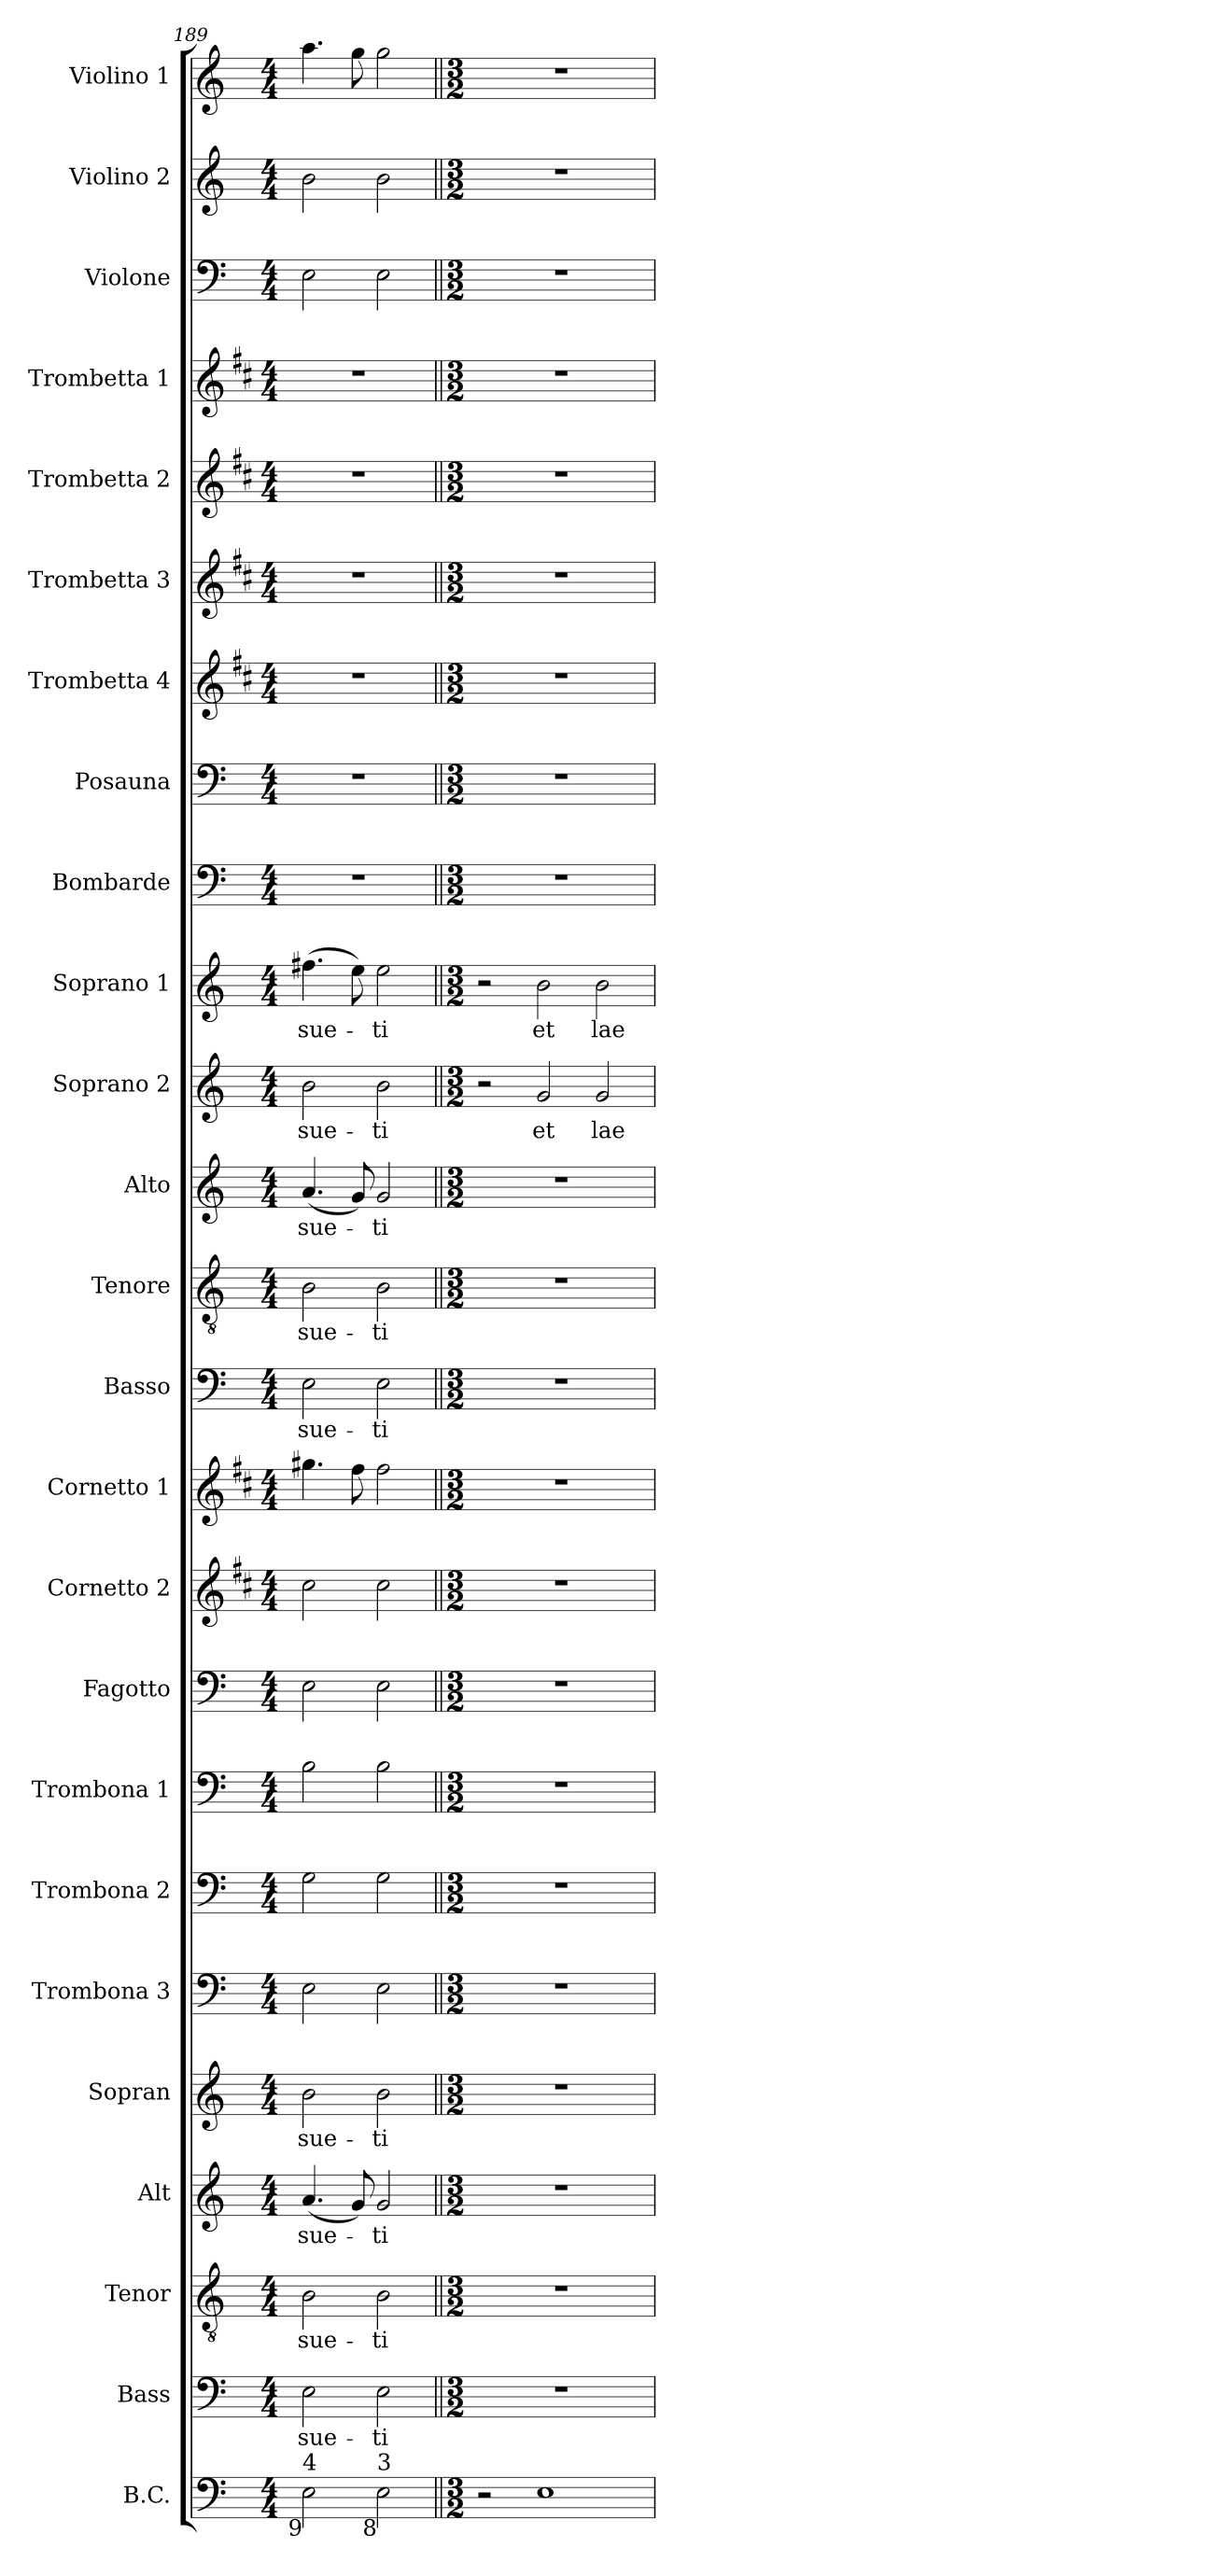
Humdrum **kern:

**kern	**kern	**text	**kern	**text	**kern	**text	**kern	**text	**kern	**kern	**kern	**kern	**kern	**kern	**kern	**text	**kern	**text	**kern	**text	**kern	**text	**kern	**text	**kern	**kern	**kern	**kern	**kern	**kern	**kern	**kern	**kern
*part25	*part24	*part24	*part23	*part23	*part22	*part22	*part21	*part21	*part20	*part19	*part18	*part17	*part16	*part15	*part14	*part14	*part13	*part13	*part12	*part12	*part11	*part11	*part10	*part10	*part9	*part8	*part7	*part6	*part5	*part4	*part3	*part2	*part1
*staff25	*staff24	*staff24	*staff23	*staff23	*staff22	*staff22	*staff21	*staff21	*staff20	*staff19	*staff18	*staff17	*staff16	*staff15	*staff14	*staff14	*staff13	*staff13	*staff12	*staff12	*staff11	*staff11	*staff10	*staff10	*staff9	*staff8	*staff7	*staff6	*staff5	*staff4	*staff3	*staff2	*staff1
*I"B.C.	*I"Bass	*	*I"Tenor	*	*I"Alt	*	*I"Sopran	*	*I"Trombona 3	*I"Trombona 2	*I"Trombona 1	*I"Fagotto	*I"Cornetto 2	*I"Cornetto 1	*I"Basso	*	*I"Tenore	*	*I"Alto	*	*I"Soprano 2	*	*I"Soprano 1	*	*I"Bombarde	*I"Posauna	*I"Trombetta 4	*I"Trombetta 3	*I"Trombetta 2	*I"Trombetta 1	*I"Violone	*I"Violino 2	*I"Violino 1
*I'B.C.	*I'B.	*	*I'T.	*	*I'A.	*	*I'S.	*	*I'Tbn. 2	*I'Tbn. 2	*I'Tbn. 1	*I'Fag.	*I'Cor. 2	*I'Cor. 1	*I'B.	*	*I'T.	*	*I'A.	*	*I'S.	*	*I'S.	*	*	*	*	*	*	*	*	*I'Vl. 2	*I'Vl. 1
*clefF4	*clefF4	*	*clefGv2	*	*clefG2	*	*clefG2	*	*clefF4	*clefF4	*clefF4	*clefF4	*clefG2	*clefG2	*clefF4	*	*clefGv2	*	*clefG2	*	*clefG2	*	*clefG2	*	*clefF4	*clefF4	*clefG2	*clefG2	*clefG2	*clefG2	*clefF4	*clefG2	*clefG2
*	*	*	*ITrd7c12	*	*	*	*	*	*	*	*	*	*ITrd1c2	*ITrd1c2	*	*	*ITrd7c12	*	*	*	*	*	*	*	*	*	*ITrd1c2	*ITrd1c2	*ITrd1c2	*ITrd1c2	*	*	*
*k[]	*k[]	*	*k[]	*	*k[]	*	*k[]	*	*k[]	*k[]	*k[]	*k[]	*k[]	*k[]	*k[]	*	*k[]	*	*k[]	*	*k[]	*	*k[]	*	*k[]	*k[]	*k[]	*k[]	*k[]	*k[]	*k[]	*k[]	*k[]
*C:	*C:	*	*C:	*	*C:	*	*C:	*	*C:	*C:	*C:	*C:	*C:	*C:	*C:	*	*C:	*	*C:	*	*C:	*	*C:	*	*C:	*C:	*C:	*C:	*C:	*C:	*C:	*C:	*C:
*M4/4	*M4/4	*	*M4/4	*	*M4/4	*	*M4/4	*	*M4/4	*M4/4	*M4/4	*M4/4	*M4/4	*M4/4	*M4/4	*	*M4/4	*	*M4/4	*	*M4/4	*	*M4/4	*	*M4/4	*M4/4	*M4/4	*M4/4	*M4/4	*M4/4	*M4/4	*M4/4	*M4/4
=189	=189	=189	=189	=189	=189	=189	=189	=189	=189	=189	=189	=189	=189	=189	=189	=189	=189	=189	=189	=189	=189	=189	=189	=189	=189	=189	=189	=189	=189	=189	=189	=189	=189
!	!	!LO:LY:b:color=#000000	!	!	!	!	!	!	!	!	!	!	!	!	!	!	!	!	!	!	!	!	!	!	!	!	!	!	!	!	!	!	!
!	!	!	!	!LO:LY:b:color=#000000	!	!	!	!	!	!	!	!	!	!	!	!	!	!	!	!	!	!	!	!	!	!	!	!	!	!	!	!	!
!	!	!	!	!	!	!LO:LY:b:color=#000000	!	!	!	!	!	!	!	!	!	!	!	!	!	!	!	!	!	!	!	!	!	!	!	!	!	!	!
!	!	!	!	!	!	!	!	!LO:LY:b:color=#000000	!	!	!	!	!	!	!	!	!	!	!	!	!	!	!	!	!	!	!	!	!	!	!	!	!
!	!	!	!	!	!	!	!	!	!	!	!	!	!	!	!	!LO:LY:b:color=#000000	!	!	!	!	!	!	!	!	!	!	!	!	!	!	!	!	!
!	!	!	!	!	!	!	!	!	!	!	!	!	!	!	!	!	!	!LO:LY:b:color=#000000	!	!	!	!	!	!	!	!	!	!	!	!	!	!	!
!	!	!	!	!	!	!	!	!	!	!	!	!	!	!	!	!	!	!	!	!LO:LY:b:color=#000000	!	!	!	!	!	!	!	!	!	!	!	!	!
!	!	!	!	!	!	!	!	!	!	!	!	!	!	!	!	!	!	!	!	!	!	!LO:LY:b:color=#000000	!	!	!	!	!	!	!	!	!	!	!
!LO:TX:b:rj:t=9	!	!	!	!	!	!	!	!	!	!	!	!	!	!	!	!	!	!	!	!	!	!	!	!	!	!	!	!	!	!	!	!	!
!LO:TX:t=4	!	!	!	!	!	!	!	!	!	!	!	!	!	!	!	!	!	!	!	!	!	!	!	!	!	!	!	!	!	!	!	!	!
!	!	!	!	!	!	!	!	!	!	!	!	!	!	!	!	!	!	!	!	!	!	!	!	!LO:LY:b:color=#000000	!	!	!	!	!	!	!	!	!
2Ei\	2Ei\	-sue-	2BBi\	-sue-	(4.ai/	-sue-	2bi\	-sue-	2Ei\	2Gi\	2Bi\	2Ei\	2bi\	4.ff#Xi\	2Ei\	-sue-	2BBi\	-sue-	(4.ai/	-sue-	2bi\	-sue-	(4.ff#Xi\	-sue-	1r	1r	1r	1r	1r	1r	2Ei\	2bi\	4.aai\
.	.	.	.	.	8gi/)	.	.	.	.	.	.	.	.	8eei\	.	.	.	.	8gi/)	.	.	.	8eei\)	.	.	.	.	.	.	.	.	.	8ggi\
!	!	!LO:LY:b:color=#000000	!	!	!	!	!	!	!	!	!	!	!	!	!	!	!	!	!	!	!	!	!	!	!	!	!	!	!	!	!	!	!
!	!	!	!	!LO:LY:b:color=#000000	!	!	!	!	!	!	!	!	!	!	!	!	!	!	!	!	!	!	!	!	!	!	!	!	!	!	!	!	!
!	!	!	!	!	!	!LO:LY:b:color=#000000	!	!	!	!	!	!	!	!	!	!	!	!	!	!	!	!	!	!	!	!	!	!	!	!	!	!	!
!	!	!	!	!	!	!	!	!LO:LY:b:color=#000000	!	!	!	!	!	!	!	!	!	!	!	!	!	!	!	!	!	!	!	!	!	!	!	!	!
!	!	!	!	!	!	!	!	!	!	!	!	!	!	!	!	!LO:LY:b:color=#000000	!	!	!	!	!	!	!	!	!	!	!	!	!	!	!	!	!
!	!	!	!	!	!	!	!	!	!	!	!	!	!	!	!	!	!	!LO:LY:b:color=#000000	!	!	!	!	!	!	!	!	!	!	!	!	!	!	!
!	!	!	!	!	!	!	!	!	!	!	!	!	!	!	!	!	!	!	!	!LO:LY:b:color=#000000	!	!	!	!	!	!	!	!	!	!	!	!	!
!	!	!	!	!	!	!	!	!	!	!	!	!	!	!	!	!	!	!	!	!	!	!LO:LY:b:color=#000000	!	!	!	!	!	!	!	!	!	!	!
!LO:TX:b:rj:t=8	!	!	!	!	!	!	!	!	!	!	!	!	!	!	!	!	!	!	!	!	!	!	!	!	!	!	!	!	!	!	!	!	!
!LO:TX:t=3	!	!	!	!	!	!	!	!	!	!	!	!	!	!	!	!	!	!	!	!	!	!	!	!	!	!	!	!	!	!	!	!	!
!	!	!	!	!	!	!	!	!	!	!	!	!	!	!	!	!	!	!	!	!	!	!	!	!LO:LY:b:color=#000000	!	!	!	!	!	!	!	!	!
2Ei\	2Ei\	-ti	2BBi\	-ti	2gi/	-ti	2bi\	-ti	2Ei\	2Gi\	2Bi\	2Ei\	2bi\	2eei\	2Ei\	-ti	2BBi\	-ti	2gi/	-ti	2bi\	-ti	2eei\	-ti	.	.	.	.	.	.	2Ei\	2bi\	2ggi\
=190||	=190||	=190||	=190||	=190||	=190||	=190||	=190||	=190||	=190||	=190||	=190||	=190||	=190||	=190||	=190||	=190||	=190||	=190||	=190||	=190||	=190||	=190||	=190||	=190||	=190||	=190||	=190||	=190||	=190||	=190||	=190||	=190||	=190||
*M3/2	*M3/2	*	*M3/2	*	*M3/2	*	*M3/2	*	*M3/2	*M3/2	*M3/2	*M3/2	*M3/2	*M3/2	*M3/2	*	*M3/2	*	*M3/2	*	*M3/2	*	*M3/2	*	*M3/2	*M3/2	*M3/2	*M3/2	*M3/2	*M3/2	*M3/2	*M3/2	*M3/2
*MM300	*	*	*	*	*	*	*	*	*	*	*	*	*	*	*	*	*	*	*	*	*	*	*	*	*	*	*	*	*	*	*	*	*MM300
!	!LO:N:vis=1	!	!LO:N:vis=1	!	!LO:N:vis=1	!	!LO:N:vis=1	!	!LO:N:vis=1	!LO:N:vis=1	!LO:N:vis=1	!LO:N:vis=1	!LO:N:vis=1	!LO:N:vis=1	!LO:N:vis=1	!	!LO:N:vis=1	!	!LO:N:vis=1	!	!	!	!	!	!LO:N:vis=1	!LO:N:vis=1	!LO:N:vis=1	!LO:N:vis=1	!LO:N:vis=1	!LO:N:vis=1	!LO:N:vis=1	!LO:N:vis=1	!LO:N:vis=1
2r	1.r	.	1.r	.	1.r	.	1.r	.	1.r	1.r	1.r	1.r	1.r	1.r	1.r	.	1.r	.	1.r	.	2r	.	2r	.	1.r	1.r	1.r	1.r	1.r	1.r	1.r	1.r	1.r
!	!	!	!	!	!	!	!	!	!	!	!	!	!	!	!	!	!	!	!	!	!	!LO:LY:b:color=#000000	!	!	!	!	!	!	!	!	!	!	!
!	!	!	!	!	!	!	!	!	!	!	!	!	!	!	!	!	!	!	!	!	!	!	!	!LO:LY:b:color=#000000	!	!	!	!	!	!	!	!	!
1Ei	.	.	.	.	.	.	.	.	.	.	.	.	.	.	.	.	.	.	.	.	2gi/	et	2bi\	et	.	.	.	.	.	.	.	.	.
!	!	!	!	!	!	!	!	!	!	!	!	!	!	!	!	!	!	!	!	!	!	!LO:LY:b:color=#000000	!	!	!	!	!	!	!	!	!	!	!
!	!	!	!	!	!	!	!	!	!	!	!	!	!	!	!	!	!	!	!	!	!	!	!	!LO:LY:b:color=#000000	!	!	!	!	!	!	!	!	!
.	.	.	.	.	.	.	.	.	.	.	.	.	.	.	.	.	.	.	.	.	2gi/	lae-	2bi\	lae-	.	.	.	.	.	.	.	.	.
=	=	=	=	=	=	=	=	=	=	=	=	=	=	=	=	=	=	=	=	=	=	=	=	=	=	=	=	=	=	=	=	=	=
*-	*-	*-	*-	*-	*-	*-	*-	*-	*-	*-	*-	*-	*-	*-	*-	*-	*-	*-	*-	*-	*-	*-	*-	*-	*-	*-	*-	*-	*-	*-	*-	*-	*-
